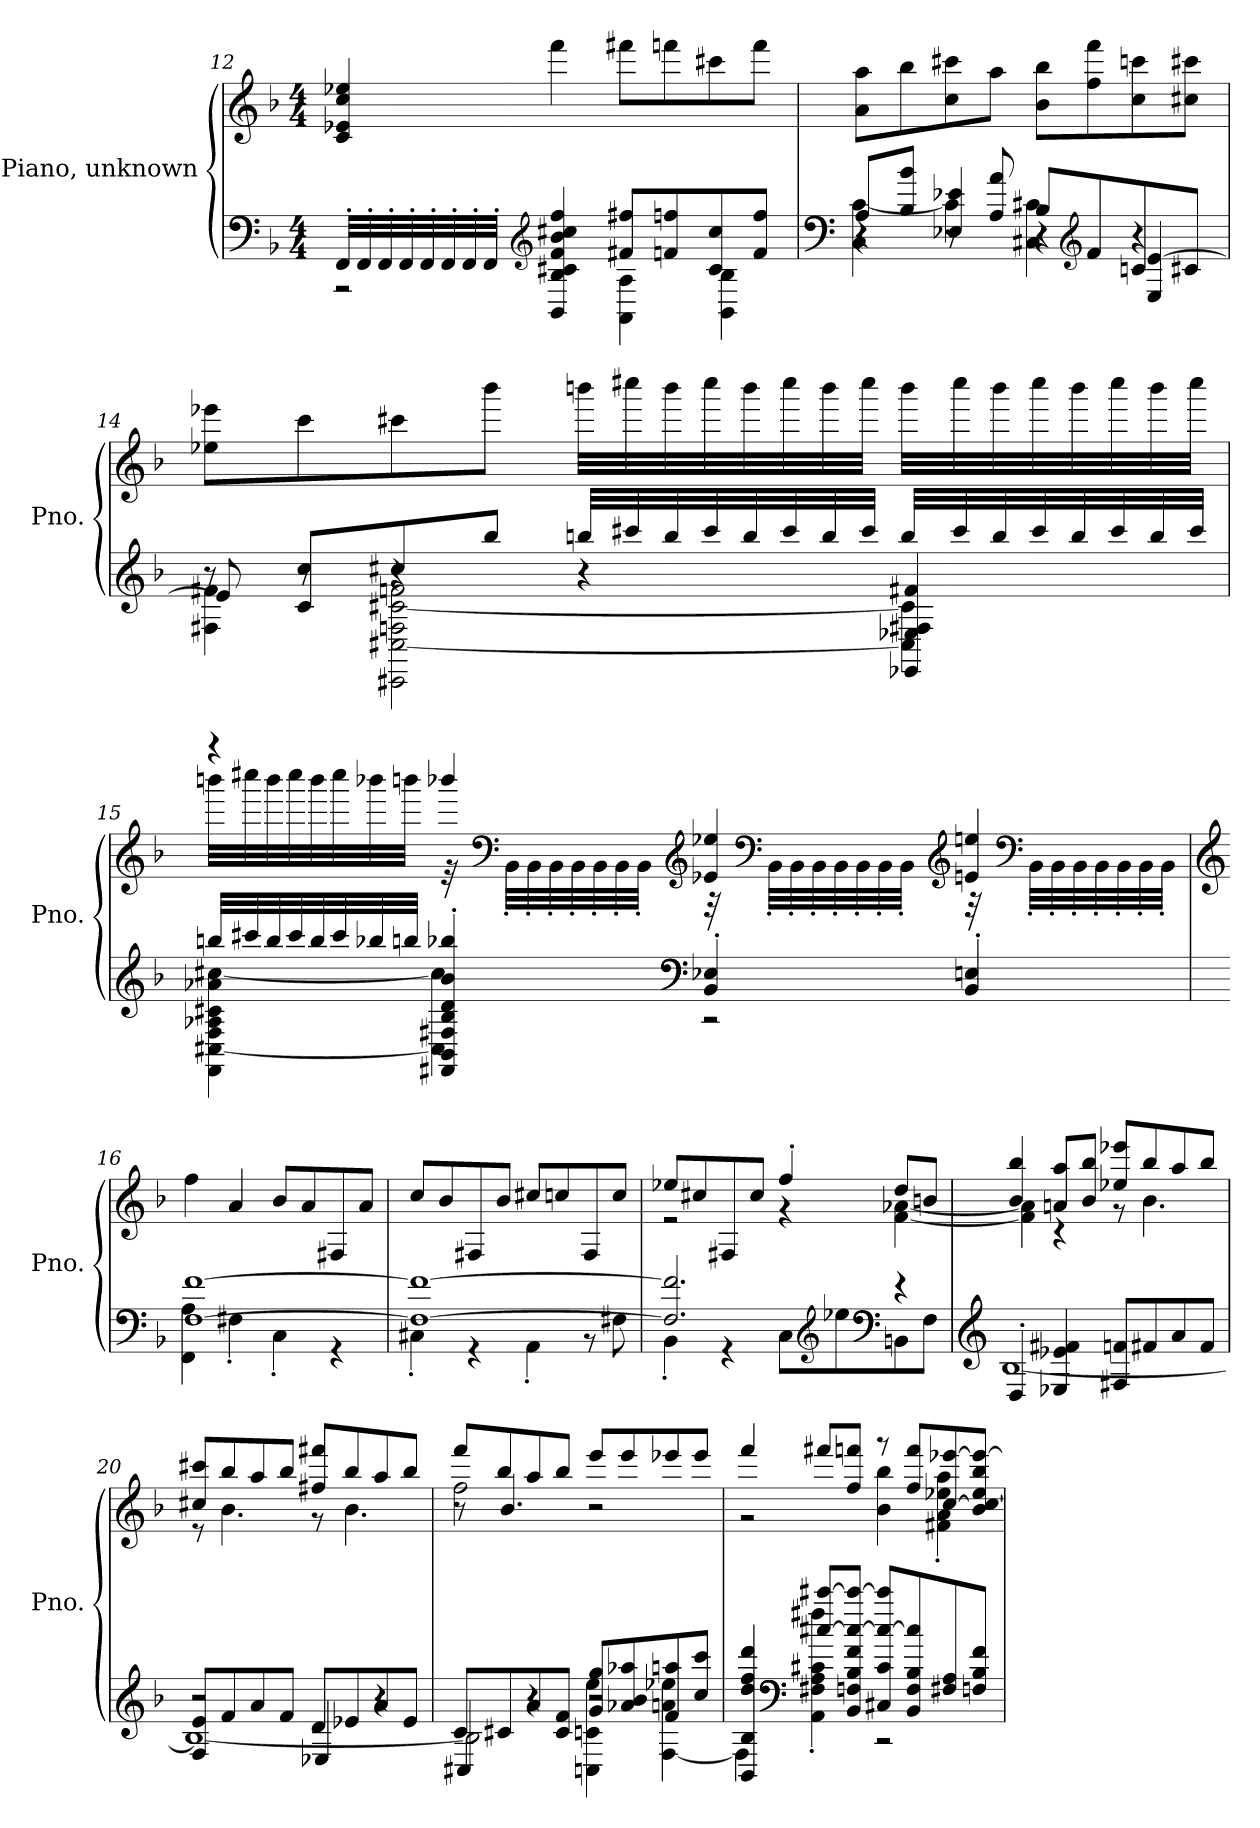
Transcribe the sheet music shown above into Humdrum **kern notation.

**kern	**kern
*part1	*part1
*staff2	*staff1
*I"Piano, unknown	*
*I'Pno.	*
!!LO:PB:g=z
*clefF4	*clefG2
*k[b-]	*k[b-]
*M4/4	*M4/4
=12	=12
*^	*
32FF'/LLL	2r	4c/ 4e-X/ 4cc/ 4ee-X/
32FF'/	.	.
32FF'/	.	.
32FF'/	.	.
32FF'/	.	.
32FF'/	.	.
32FF'/	.	.
32FF'/JJJ	.	.
*clefG2	*	*
4BB-/ 4B-/ 4c#X/ 4f/ 4b-/ 4cc#X/ 4ff/	.	4fff\
8f#X/ 8ff#X/L	4AA\ 4A\	8fff#X\L
8fn/ 8ffn/	.	8fffn\
8c#/ 8cc#/	4BB-\ 4B-\	8ccc#X\
8f/ 8ff/J	.	8fff\J
*v	*v	*
=13	=13
*clefF4	*
*^	*
*	*^	*
8A/L	4C\ [4c\	4r	8a\ 8aa\L
8B-/ 8b-/J	.	.	8bb-\
8r	4c\]	4E-X/ 4e-X/	8cc\ 8ccc#X\
8A/ 8a/	.	.	8aa\J
8B-/L	4C#X\ 4c#X\	4r	8b-\ 8bb-\L
*clefG2	*	*	*
8f/	.	.	8ff\ 8fff\
8cn/	4r	4E-/ [4e-/	8cc\ 8cccn\
8c#X/J	.	.	8cc#X\ 8ccc#X\J
!!LO:LB:g=z
=14	=14	=14	=14
8r	4F#X\ 4f#X\	8e-/]	8ee-X\ 8eee-X\L
8c/ 8cc/L	.	8r	8ccc\
8cc#X/	2CC#X\ [2C#X\ 2Fn\ [2c#X\ 2fn\	4r	8ccc#X\
8bb-/J	.	.	8bbb-\J
32bbn/LLL	.	4r	32bbbn\LLL
32ccc#X/	.	.	32cccc#X\
32bb/	.	.	32bbb\
32ccc#/	.	.	32cccc#\
32bb/	.	.	32bbb\
32ccc#/	.	.	32cccc#\
32bb/	.	.	32bbb\
32ccc#/JJJ	.	.	32cccc#\JJJ
32bb/LLL	4C#\] 4c#\]	4EE-X/ 4E-X/ 4F#X/ 4f#X/	32bbb\LLL
32ccc#/	.	.	32cccc#\
32bb/	.	.	32bbb\
32ccc#/	.	.	32cccc#\
32bb/	.	.	32bbb\
32ccc#/	.	.	32cccc#\
32bb/	.	.	32bbb\
32ccc#/JJJ	.	.	32cccc#\JJJ
*	*v	*v	*
!!LO:LB:g=z
=15	=15	=15
*	*	*^
32bbn/LLL	4FF\ [4C#X\ 4F\ 4A-X\ 4c#X\ 4a-X\ [4cc#X\	4r	32bbbn\LLL
32ccc#X/	.	.	32cccc#X\
32bb/	.	.	32bbb\
32ccc#/	.	.	32cccc#\
32bb/	.	.	32bbb\
32ccc#/	.	.	32cccc#\
32bb-X/	.	.	32bbb-X\
32bbn/JJJ	.	.	32bbbn\JJJ
4FF#X/' 4BB-/' 4F#X/' 4B-/' 4d/' 4b-/' 4bb-X/'	4C#\] 4cc#\]	4bbb-X/	32r
*	*	*clefF4	*
.	.	.	32BB-'\LLL
.	.	.	32BB-'\
.	.	.	32BB-'\
.	.	.	32BB-'\
.	.	.	32BB-'\
.	.	.	32BB-'\
.	.	.	32BB-'\JJJ
*clefF4	*	*clefG2	*
4BB-/' 4E-X/'	2r	4e-X/ 4ee-X/	32r
*	*	*clefF4	*
.	.	.	32BB-'\LLL
.	.	.	32BB-'\
.	.	.	32BB-'\
.	.	.	32BB-'\
.	.	.	32BB-'\
.	.	.	32BB-'\
.	.	.	32BB-'\JJJ
*	*	*clefG2	*
4BB-/' 4En/'	.	4en/ 4een/	32r
*	*	*clefF4	*
.	.	.	32BB-'\LLL
.	.	.	32BB-'\
.	.	.	32BB-'\
.	.	.	32BB-'\
.	.	.	32BB-'\
.	.	.	32BB-'\
.	.	.	32BB-'\JJJ
*	*	*v	*v
!!LO:LB:g=z
=16	=16	=16
*	*	*clefG2
[1F [1f	4FF\ 4A\	4ff\
.	4F#X'\	4a/
.	4C'\	8b-/L
.	.	8a/
.	4r	8F#X/
.	.	8a/J
=17	=17	=17
1F_ 1f_	4C#X'\	8cc/L
.	.	8b-/
.	4r	8F#X/
.	.	8b-/J
.	4AA'\	8cc#X/L
.	.	8ccn/
.	8r	8F#/
.	8F#X\	8cc/J
=18	=18	=18
*	*	*^
2.F/] 2.f/]	4BB-'\	8ee-X/L	2r
.	.	8cc#X/	.
.	4r	8F#X/	.
.	.	8cc#/J	.
.	8C\L	4ff'/	4r
*clefG2	*	*	*
.	8ee-X\	.	.
*clefF4	*	*	*
4r	8BBn\	8dd/L	[4f\ [4a-X\
.	8F\J	8bn/J	.
!!LO:LB:g=z	!!
=19	=19	=19	=19
*clefG2	*	*	*
4D'/	[1B-	4b-/ 4bb-/	4f\] 4a-\]
4E-X/ 4e-X/ 4f#X/	.	8an/ 8aa/L	4r
.	.	8b-/ 8bb-/J	.
8F#X/ 8fn/L	.	8ee-X/ 8eee-X/L	8r
8f#X/	.	8bb-/	4.b-\
8a/	.	8aa/	.
8f#/J	.	8bb-/J	.
=20	=20	=20	=20
*	*^	*	*
8F/ 8e/L	1B-_	2r	8cc#X/ 8ccc#X/L	8r
8f/	.	.	8bb-/	4.b-\
8a/	.	.	8aa/	.
8f/J	.	.	8bb-/J	.
8d/L	.	4E-X/	8ff#X/ 8fff#X/L	8r
8e-X/	.	.	8bb-/	4.b-\
8a/	.	4r	8aa/	.
8e-/J	.	.	8bb-/J	.
=21	=21	=21	=21	=21
*	*	*	*	*^
8c/L	2B-\]	4C#X/	8fff/L	2ff\	8r
8c#X/	.	.	8bb-/	.	4.b-/
8a/	.	4r	8aa/	.	.
8c#/ 8f/J	.	.	8bb-/J	.	.
8g/ 8gg/L	4Cn\ 4cn\ 4ee\	2r	8eee/L	2r	2r
8a-X/ 8b-/ 8aa-X/	.	.	8eee/	.	.
8f/ 8aan/	[4F\ 4an\ 4ee-X\	.	8eee-X/	.	.
8cc/ 8ccc/J	.	.	8eee-/J	.	.
*	*v	*v	*	*	*
*	*	*	*v	*v
!!LO:LB:g=z
=22	=22	=22	=22
4BB-/ 4B-/ 4dd/ 4ff/ 4ddd/	4F\]	4fff/	2r
*clefF4	*	*	*
[8cc#X/ [8ccc#X/L	4AA\' 4F#X\' 4A\' 4c#X\' 4ff#X\'	8fff#X/L	.
8BB-/ 8Fn/ 8B-/ 8f/ 8cc#/_ 8ccc#/_J	.	8ff/ 8fffn/J	.
8C#X/ 8c#/ 8cc#/_ 8ccc#/]L	2r	8r	4b-\ 4bb-\
8BB-/ 8F/ 8B-/ 8cc#/]	.	8ff/ 8fff/L	.
8F#X/ 8A/	.	[8cc/ [8eee-X/	4f#X\' 4a\' 4ee-X\' 4aa\'
8Fn/ 8B-/ 8f/J	.	8b-/ 8cc/_ 8ee-/ 8bb-/ 8eee-/_J	.
*v	*v	*	*
*	*v	*v
=	=
*-	*-
